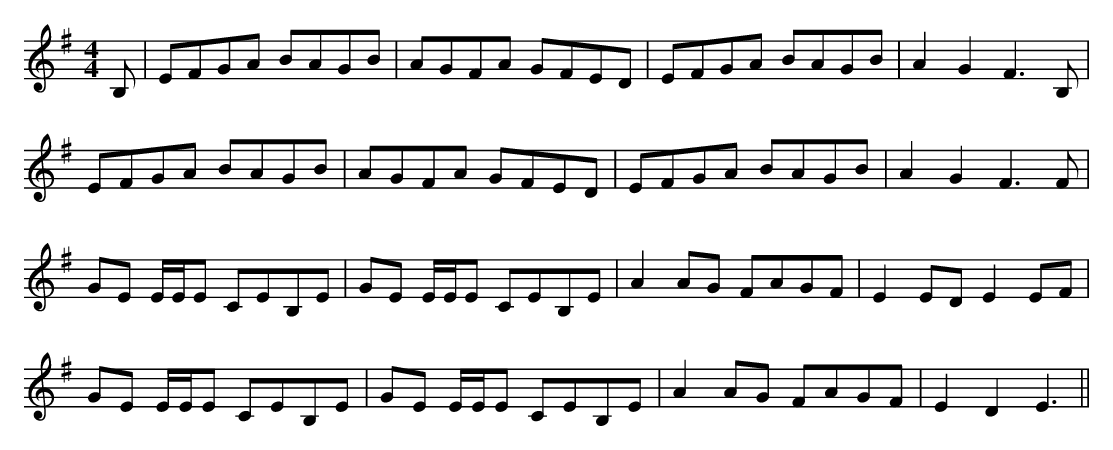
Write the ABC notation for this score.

X:1
M:4/4
K:Emin
B,|EFGA BAGB|AGFA GFED|EFGA BAGB|A2 G2 F3B,|
EFGA BAGB|AGFA GFED|EFGA BAGB|A2 G2 F3F|
GE E/E/E CEB,E|GE E/E/E CEB,E|A2 AG FAGF|E2 ED E2 EF|
GE E/E/E CEB,E|GE E/E/E CEB,E|A2 AG FAGF|E2 D2 E3||
